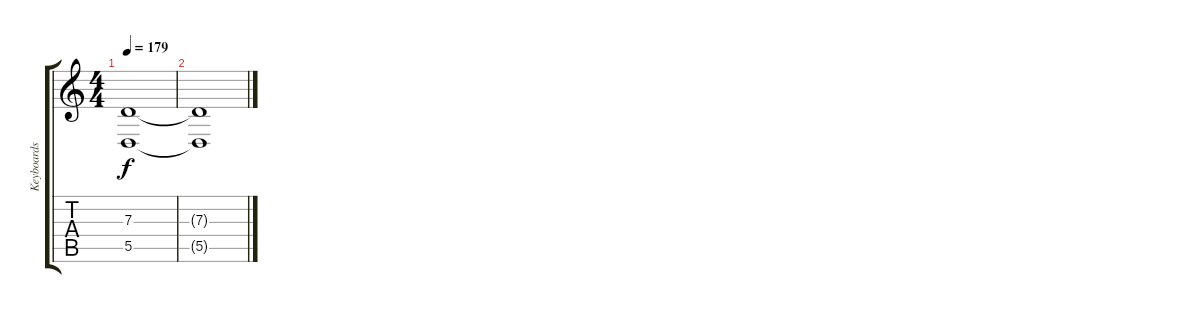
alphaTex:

\track ("Keyboards" "Keyboards") {instrument synthstrings2}
\staff {score tabs}
\tuning (E4 B3 G3 D3 A2 D2) {hide}
\ts (4 4)
\tempo 179
\clef g2
\ks c
(7.3 5.5).1{dy f volume 0} |
(7.3{t} 5.5{t}).1
